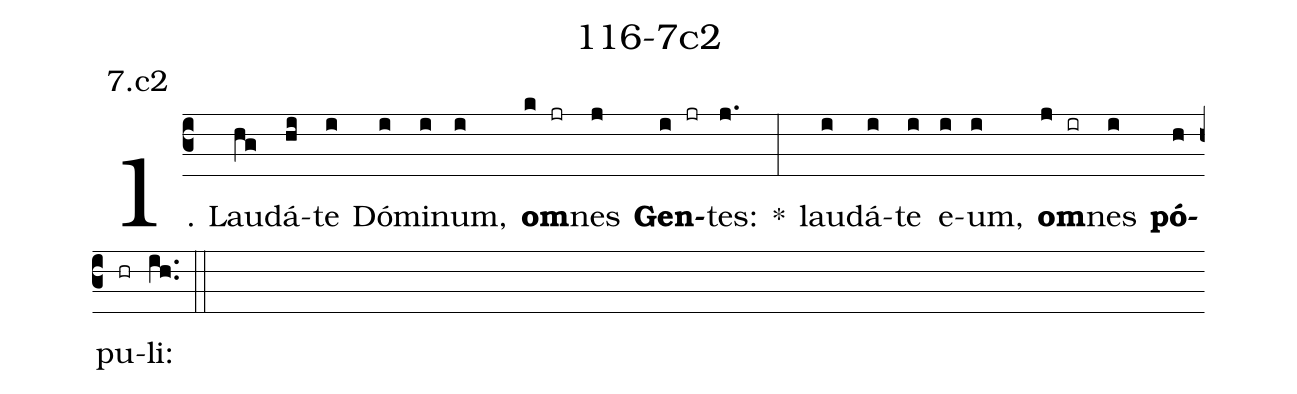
name: 116-7c2;
annotation: 7.c2;
%%
(c3)1. Lau(hg)dá(hi)te(i) Dó(i)mi(i)num,(i) <b>om</b>(k jr)nes(j) <b>Gen</b>(i jr)tes:(j.) *(:) lau(i)dá(i)te(i) e(i)um,(i) <b>om</b>(j ir)nes(i) <b>pó</b>(h)pu(hr)li:(ih..) (::)
